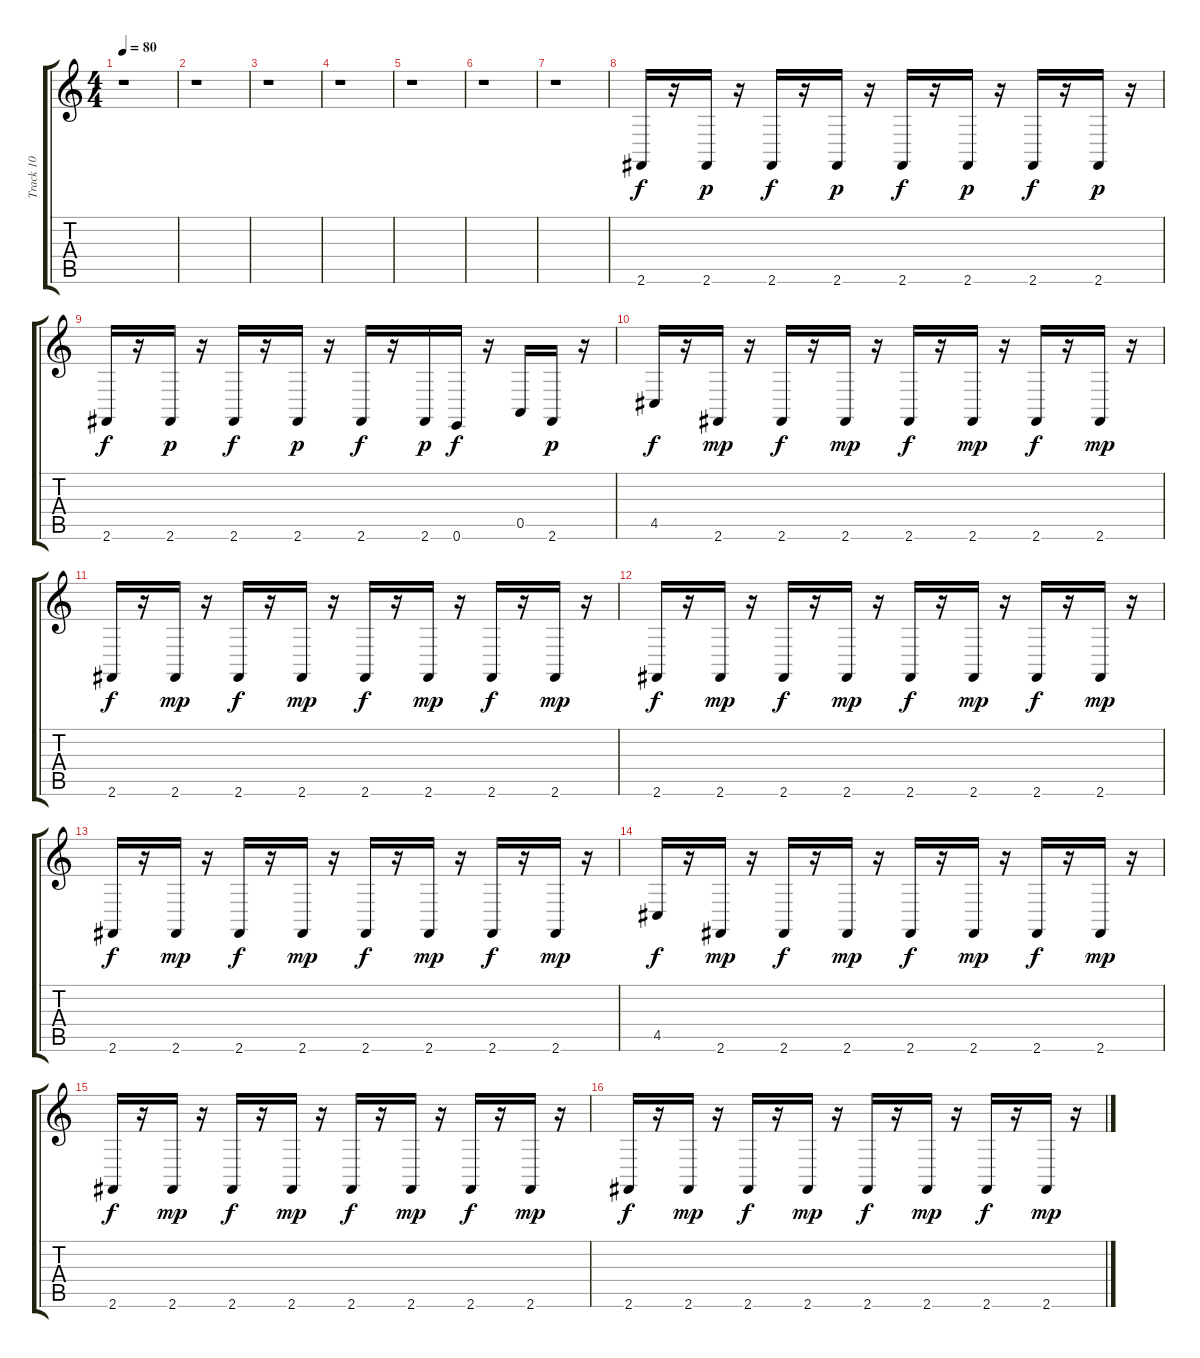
\track ("Track 10" "Track 10") {instrument acousticgrandpiano}
\staff {score tabs}
\tuning (E4 B3 G3 D3 A2 E2) {hide}
\ts (4 4)
\tempo 80
\clef g2
\ks c
r.1{dy f} |
r.1 |
r.1 |
r.1 |
r.1 |
r.1 |
r.1 |
2.6.16 r.16 2.6.16{dy p} r.16 2.6.16{dy f} r.16 2.6.16{dy p} r.16 2.6.16{dy f} r.16 2.6.16{dy p} r.16 2.6.16{dy f} r.16 2.6.16{dy p} r.16 |
2.6.16{dy f} r.16 2.6.16{dy p} r.16 2.6.16{dy f} r.16 2.6.16{dy p} r.16 2.6.16{dy f} r.16 2.6.16{dy p} 0.6.16{dy f} r.16 0.5.16 2.6.16{dy p} r.16 |
4.5.16{dy f} r.16 2.6.16{dy mp} r.16 2.6.16{dy f} r.16 2.6.16{dy mp} r.16 2.6.16{dy f} r.16 2.6.16{dy mp} r.16 2.6.16{dy f} r.16 2.6.16{dy mp} r.16 |
2.6.16{dy f} r.16 2.6.16{dy mp} r.16 2.6.16{dy f} r.16 2.6.16{dy mp} r.16 2.6.16{dy f} r.16 2.6.16{dy mp} r.16 2.6.16{dy f} r.16 2.6.16{dy mp} r.16 |
2.6.16{dy f} r.16 2.6.16{dy mp} r.16 2.6.16{dy f} r.16 2.6.16{dy mp} r.16 2.6.16{dy f} r.16 2.6.16{dy mp} r.16 2.6.16{dy f} r.16 2.6.16{dy mp} r.16 |
2.6.16{dy f} r.16 2.6.16{dy mp} r.16 2.6.16{dy f} r.16 2.6.16{dy mp} r.16 2.6.16{dy f} r.16 2.6.16{dy mp} r.16 2.6.16{dy f} r.16 2.6.16{dy mp} r.16 |
4.5.16{dy f} r.16 2.6.16{dy mp} r.16 2.6.16{dy f} r.16 2.6.16{dy mp} r.16 2.6.16{dy f} r.16 2.6.16{dy mp} r.16 2.6.16{dy f} r.16 2.6.16{dy mp} r.16 |
2.6.16{dy f} r.16 2.6.16{dy mp} r.16 2.6.16{dy f} r.16 2.6.16{dy mp} r.16 2.6.16{dy f} r.16 2.6.16{dy mp} r.16 2.6.16{dy f} r.16 2.6.16{dy mp} r.16 |
2.6.16{dy f} r.16 2.6.16{dy mp} r.16 2.6.16{dy f} r.16 2.6.16{dy mp} r.16 2.6.16{dy f} r.16 2.6.16{dy mp} r.16 2.6.16{dy f} r.16 2.6.16{dy mp} r.16
